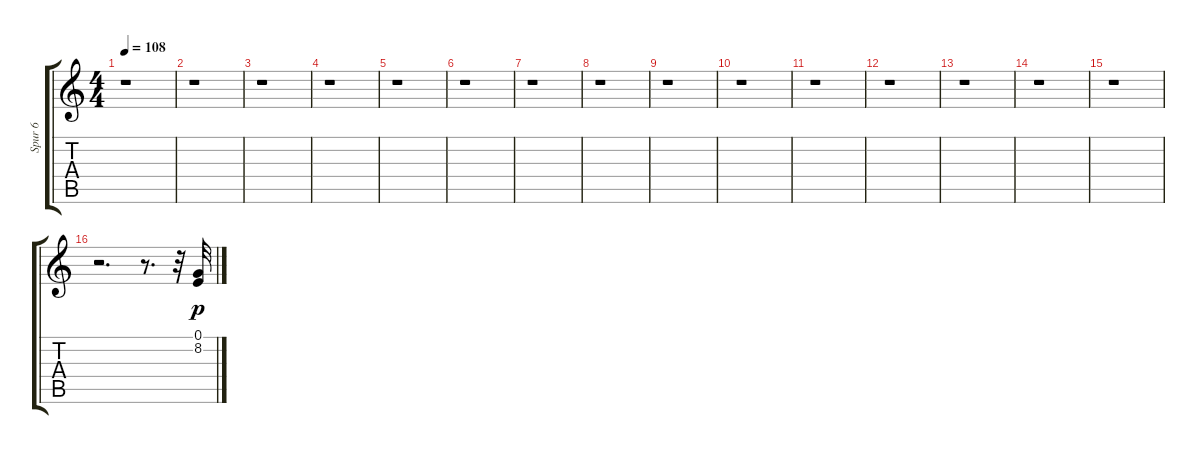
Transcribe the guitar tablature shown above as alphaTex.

\track ("Spur 6" "Spur 6") {instrument electricpiano1}
\staff {score tabs}
\tuning (E4 B3 G3 D3 A2 E2) {hide}
\ts (4 4)
\tempo 108
\clef g2
\ks c
r.1{dy f} |
r.1 |
r.1 |
r.1 |
r.1 |
r.1 |
r.1 |
r.1 |
r.1 |
r.1 |
r.1 |
r.1 |
r.1 |
r.1 |
r.1 |
r.2{d} r.8{d} r.32 (0.1 8.2).32{dy p}
